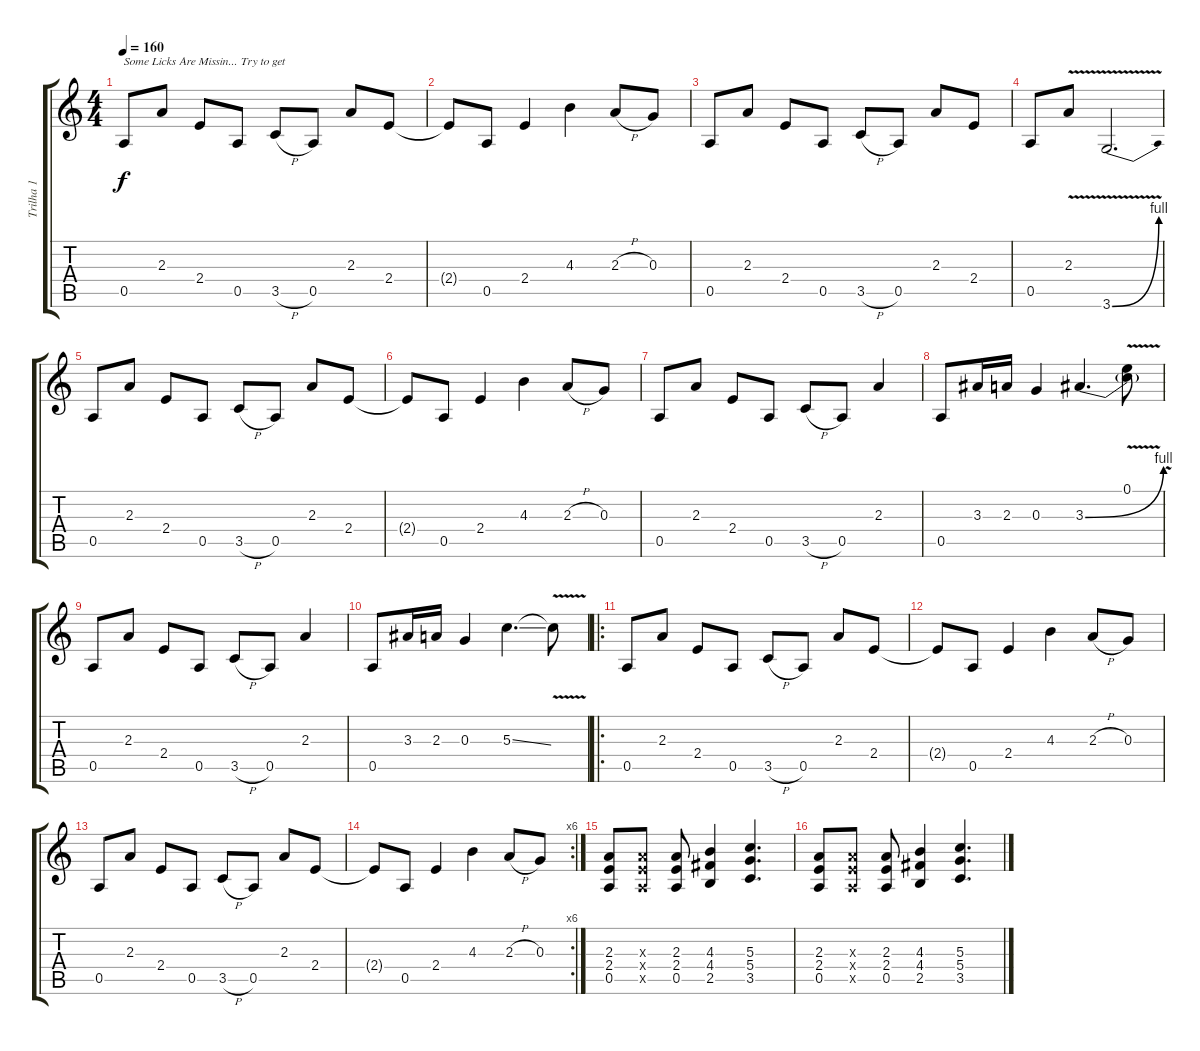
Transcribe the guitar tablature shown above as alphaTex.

\track ("Trilha 1" "Trilha 1") {instrument overdrivenguitar}
\staff {score tabs}
\tuning (E4 B3 G3 D3 A2 E2) {hide}
\ts (4 4)
\tempo 160
\clef g2
\ks c
0.5.8{txt "Some Licks Are Missin... Try to get" dy f} 2.3.8 2.4.8 0.5.8 3.5{h}.8 0.5.8 2.3.8 2.4.8 |
2.4{t}.8 0.5.8 2.4.4 4.3.4 2.3{h}.8 0.3.8 |
0.5.8 2.3.8 2.4.8 0.5.8 3.5{h}.8 0.5.8 2.3.8 2.4.8 |
0.5.8 2.3{v}.8 3.6{be (bend 0 0 60 4) v}.2{d} |
0.5.8 2.3.8 2.4.8 0.5.8 3.5{h}.8 0.5.8 2.3.8 2.4.8 |
2.4{t}.8 0.5.8 2.4.4 4.3.4 2.3{h}.8 0.3.8 |
0.5.8 2.3.8 2.4.8 0.5.8 3.5{h}.8 0.5.8 2.3.4 |
0.5.8 3.3.16 2.3.16 0.3.4 3.3{be (bend 0 0 60 4)}.4{d} (0.1{v} 3.3{v t}).8 |
0.5.8 2.3.8 2.4.8 0.5.8 3.5{h}.8 0.5.8 2.3.4 |
0.5.8 3.3.16 2.3.16 0.3.4 5.3{ss}.4{d} 5.3{v t}.8 |
\ro
0.5.8 2.3.8 2.4.8 0.5.8 3.5{h}.8 0.5.8 2.3.8 2.4.8 |
2.4{t}.8 0.5.8 2.4.4 4.3.4 2.3{h}.8 0.3.8 |
0.5.8 2.3.8 2.4.8 0.5.8 3.5{h}.8 0.5.8 2.3.8 2.4.8 |
\rc 6
2.4{t}.8 0.5.8 2.4.4 4.3.4 2.3{h}.8 0.3.8 |
(2.3 2.4 0.5).8 (2.3{x} 2.4{x} 0.5{x}).8 (2.3 2.4 0.5).8 (4.3 4.4 2.5).4 (5.3 5.4 3.5).4{d} |
(2.3 2.4 0.5).8 (2.3{x} 2.4{x} 0.5{x}).8 (2.3 2.4 0.5).8 (4.3 4.4 2.5).4 (5.3 5.4 3.5).4{d}
